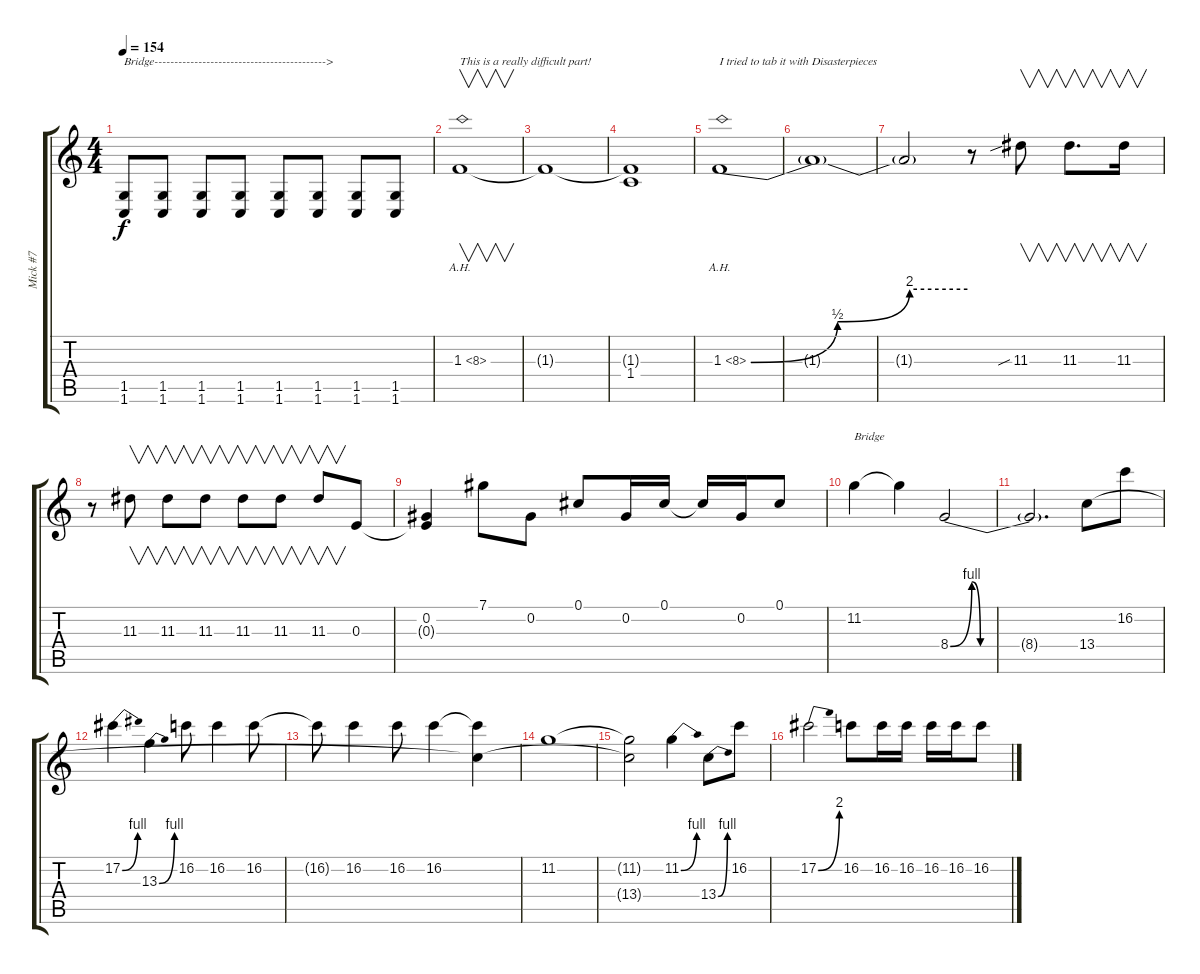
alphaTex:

\track ("Mick #7" "Mick #7") {instrument distortionguitar}
\staff {score tabs}
\tuning (Db4 Ab3 E3 B2 Gb2 B1) {hide}
\ts (4 4)
\tempo 154
\clef g2
\ks c
(1.5 1.6).8{txt "Bridge------------------------------------------->" dy f} (1.5 1.6).8 (1.5 1.6).8 (1.5 1.6).8 (1.5 1.6).8 (1.5 1.6).8 (1.5 1.6).8 (1.5 1.6).8 |
1.3{ah 7}.1{v txt "This is a really difficult part!"} |
1.3{t}.1 |
(1.3{t} 1.4).1 |
1.3{be (custom 0 0 24 2 44 8 60 8) ah 7}.1{txt "I tried to tab it with Disasterpieces"} |
1.3{t}.1 |
1.3{t}.2 r.8 11.3{sib}.8{v} 11.3.8{v d} 11.3.16{v} |
r.8 11.3.8{v} 11.3.8{v} 11.3.8{v} 11.3.8{v} 11.3.8{v} 11.3.8{v} 0.3.8 |
(0.2 0.3{t}).4 7.1.8 0.2.8 0.1.8 0.2.16 0.1.16 0.1{t}.16 0.2.16 0.1.8 |
11.2.4{txt "Bridge"} 11.2{t}.4 8.4{be (custom 0 0 10 4 14 0 20 0 30 0 60 0)}.2 |
8.4{t}.2{d} 13.4.8 16.2.8 |
17.2{be (bend 0 0 60 4)}.4 13.3{be (bend 0 0 60 4)}.4 16.2.8 16.2.4 16.2.8 |
16.2{t}.8 16.2.4 16.2.8 16.2.4 (16.2{t} 13.4{t}).4 |
11.2.1 |
(11.2{t} 13.4{t}).2 11.2{be (bend 0 0 60 4)}.4 13.4{be (bend 0 0 60 4)}.8 16.2.8 |
17.2{be (bend 0 0 60 8)}.2 16.2.8 16.2.16 16.2.16 16.2.16 16.2.16 16.2.8
